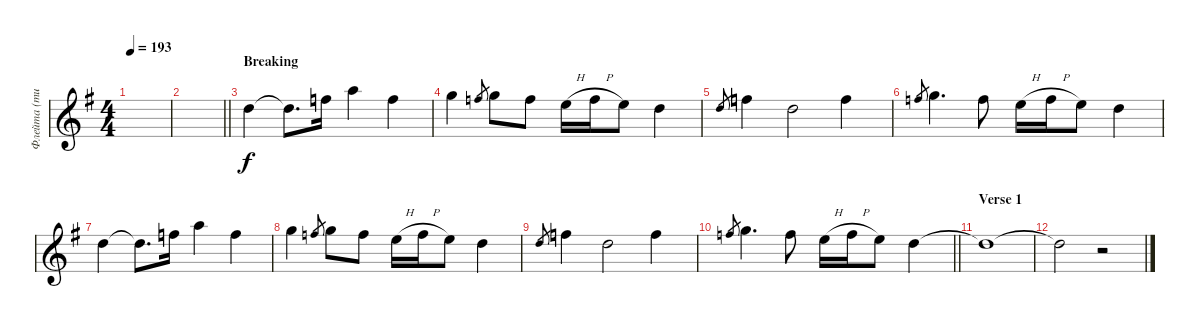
\track ("Флейта (тин вистл)" "Флейта (ти") {instrument flute}
\staff {score}
\tuning (E4 B3 G3 D3 A2 E2) {hide}
\ts (4 4)
\tempo 193
\clef g2
\ks eminor
|
\barLineRight lightlight
|
\section ("" "Breaking")
10.1.4 10.1{t}.8{d} 13.1.16 17.1.4 13.1.4 |
15.1.4 13.1.8{gr} 15.1.8 13.1.8 12.1{h}.16 13.1{h}.16 12.1.8 10.1.4 |
10.1.8{gr} 13.1.4 10.1.2 13.1.4 |
13.1.8{gr} 15.1.4{d} 13.1.8 12.1{h}.16 13.1{h}.16 12.1.8 10.1.4 |
10.1.4 10.1{t}.8{d} 13.1.16 17.1.4 13.1.4 |
15.1.4 13.1.8{gr} 15.1.8 13.1.8 12.1{h}.16 13.1{h}.16 12.1.8 10.1.4 |
10.1.8{gr} 13.1.4 10.1.2 13.1.4 |
\barLineRight lightlight
13.1.8{gr} 15.1.4{d} 13.1.8 12.1{h}.16 13.1{h}.16 12.1.8 10.1.4 |
\section ("" "Verse 1")
10.1{t}.1 |
10.1{t}.2{volume 0} r.2
